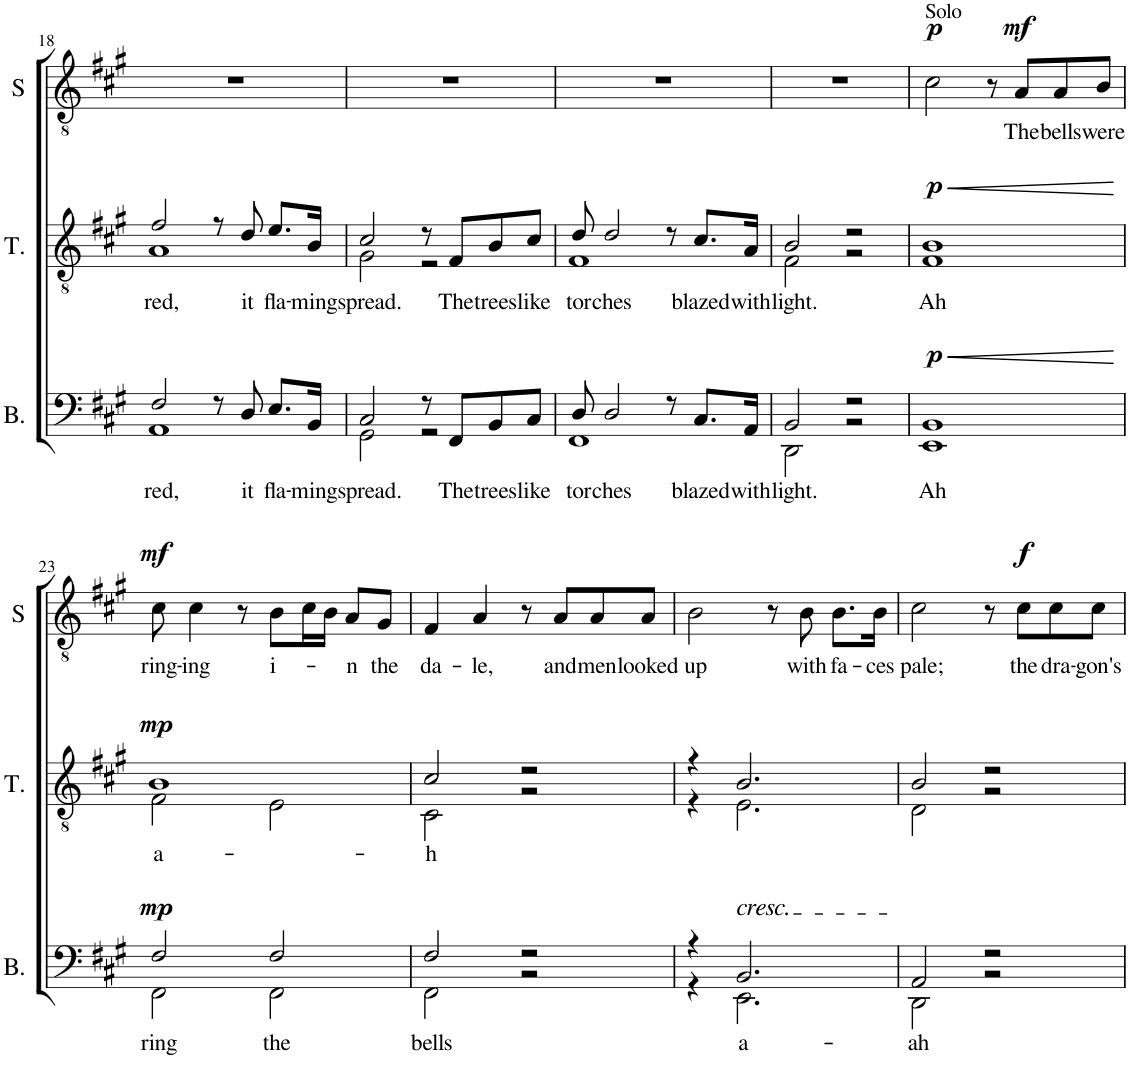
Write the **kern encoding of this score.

**kern	**text	**dynam	**kern	**text	**text	**dynam	**kern	**text	**dynam
*part3	*part3	*part3	*part2	*part2	*part2	*part2	*part1	*part1	*part1
*staff3	*staff3	*staff3	*staff2	*staff2	*staff2	*staff2	*staff1	*staff1	*staff1
*I"Bass	*	*	*I"Tenor	*	*	*	*I"Solo	*	*
*I'B.	*	*	*I'T.	*	*	*	*I'S	*	*
!!LO:PB:g=z
*clefF4	*	*	*clefGv2	*	*	*	*clefGv2	*	*
*k[f#c#g#]	*	*	*k[f#c#g#]	*	*	*	*k[f#c#g#]	*	*
*M4/4	*	*	*M4/4	*	*	*	*M4/4	*	*
=18	=18	=18	=18	=18	=18	=18	=18	=18	=18
!	!LO:LY:b	!	!	!LO:LY:b	!	!	!	!	!
*^	*	*	*^	*	*	*	*	*	*
2F#/	1AA	red,	.	2f#/	1A	red,	.	.	1r	.	.
8r	.	.	.	8r	.	.	.	.	.	.	.
!	!	!LO:LY:b	!	!	!	!LO:LY:b	!	!	!	!	!
8D/	.	it	.	8d/	.	it	.	.	.	.	.
!	!	!LO:LY:b	!	!	!	!LO:LY:b	!	!	!	!	!
8.E/L	.	fla-	.	8.e/L	.	fla-	.	.	.	.	.
!	!	!LO:LY:b	!	!	!	!LO:LY:b	!	!	!	!	!
16BB/Jk	.	-ming	.	16B/Jk	.	-ming	.	.	.	.	.
=19	=19	=19	=19	=19	=19	=19	=19	=19	=19	=19	=19
!	!	!LO:LY:b	!	!	!	!LO:LY:b	!	!	!	!	!
2C#/	2GG#\	spread.	.	2c#/	2G#\	spread.	.	.	1r	.	.
8r	2r	.	.	8r	2r	.	.	.	.	.	.
!	!	!LO:LY:b	!	!	!	!LO:LY:b	!	!	!	!	!
8FF#/L	.	The	.	8F#/L	.	The	.	.	.	.	.
!	!	!LO:LY:b	!	!	!	!LO:LY:b	!	!	!	!	!
8BB/	.	trees	.	8B/	.	trees	.	.	.	.	.
!	!	!LO:LY:b	!	!	!	!LO:LY:b	!	!	!	!	!
8C#/J	.	like	.	8c#/J	.	like	.	.	.	.	.
=20	=20	=20	=20	=20	=20	=20	=20	=20	=20	=20	=20
!	!	!LO:LY:b	!	!	!	!LO:LY:b	!	!	!	!	!
8D/	1FF#	tor	.	8d/	1F#	tor	.	.	1r	.	.
!	!	!LO:LY:b	!	!	!	!LO:LY:b	!	!	!	!	!
2D/	.	-ches	.	2d/	.	-ches	.	.	.	.	.
8r	.	.	.	8r	.	.	.	.	.	.	.
!	!	!LO:LY:b	!	!	!	!LO:LY:b	!	!	!	!	!
8.C#/L	.	blazed	.	8.c#/L	.	blazed	.	.	.	.	.
!	!	!LO:LY:b	!	!	!	!LO:LY:b	!	!	!	!	!
16AA/Jk	.	with	.	16A/Jk	.	with	.	.	.	.	.
=21	=21	=21	=21	=21	=21	=21	=21	=21	=21	=21	=21
!	!	!LO:LY:b	!	!	!	!LO:LY:b	!	!	!	!	!
2BB/	2DD\	light.	.	2B/	2F#\	light.	.	.	1r	.	.
2r	2r	.	.	2r	2r	.	.	.	.	.	.
=22	=22	=22	=22	=22	=22	=22	=22	=22	=22	=22	=22
!	!	!	!	!	!	!	!	!	!LO:TX:a:t=Solo	!	!
!	!	!LO:LY:b	!LO:HP:b	!	!	!LO:LY:b	!	!LO:HP:b	!	!	!
!	!	!	!LO:DY:n=1:a	!	!	!	!	!LO:DY:n=1:a	!	!	!LO:DY:a
1BB	1EE	Ah	< p	1B	1F#	Ah	.	< p	2c#\	.	p
.	.	.	.	.	.	.	.	.	8r	.	.
!	!	!	!	!	!	!	!	!	!	!LO:LY:b	!LO:DY:a
.	.	.	.	.	.	.	.	.	8A/L	The	mf
!	!	!	!	!	!	!	!	!	!	!LO:LY:b	!
.	.	.	.	.	.	.	.	.	8A/	bells	.
!	!	!	!	!	!	!	!	!	!	!LO:LY:b	!
.	.	.	.	.	.	.	.	.	8B/J	were	.
*v	*v	*	*	*	*	*	*	*	*	*	*
*	*	*	*v	*v	*	*	*	*	*	*
.	.	[	.	.	.	[	.	.	.
!!LO:LB:g=z
=23	=23	=23	=23	=23	=23	=23	=23	=23	=23
*^	*	*	*	*	*	*	*	*	*
!	!	!LO:LY:b	!LO:DY:a	!	!	!LO:LY:b	!LO:DY:a	!	!LO:LY:b	!LO:DY:a
*	*	*	*	*^	*	*	*	*	*	*
2F#/	2FF#\	ring	mp	1B	2F#\	.	a-	mp	8c#\	ring-	mf
!	!	!	!	!	!	!	!	!	!	!LO:LY:b	!
.	.	.	.	.	.	.	.	.	4c#\	-ing	.
.	.	.	.	.	.	.	.	.	8r	.	.
!	!	!LO:LY:b	!	!	!	!	!	!	!	!LO:LY:b	!
2F#/	2FF#\	the	.	.	2E\	.	.	.	8B\L	i-	.
.	.	.	.	.	.	.	.	.	16c#\L	.	.
.	.	.	.	.	.	.	.	.	16B\JJ	.	.
!	!	!	!	!	!	!	!	!	!	!LO:LY:b	!
.	.	.	.	.	.	.	.	.	8A/L	-n	.
!	!	!	!	!	!	!	!	!	!	!LO:LY:b	!
.	.	.	.	.	.	.	.	.	8G#/J	the	.
=24	=24	=24	=24	=24	=24	=24	=24	=24	=24	=24	=24
!	!	!LO:LY:b	!	!	!	!	!LO:LY:b	!	!	!LO:LY:b	!
2F#/	2FF#\	bells	.	2c#/	2C#\	.	-h	.	4F#/	da-	.
!	!	!	!	!	!	!	!	!	!	!LO:LY:b	!
.	.	.	.	.	.	.	.	.	4A/	-le,	.
2r	2r	.	.	2r	2r	.	.	.	8r	.	.
!	!	!	!	!	!	!	!	!	!	!LO:LY:b	!
.	.	.	.	.	.	.	.	.	8A/L	and	.
!	!	!	!	!	!	!	!	!	!	!LO:LY:b	!
.	.	.	.	.	.	.	.	.	8A/	men	.
!	!	!	!	!	!	!	!	!	!	!LO:LY:b	!
.	.	.	.	.	.	.	.	.	8A/J	looked	.
=25	=25	=25	=25	=25	=25	=25	=25	=25	=25	=25	=25
!	!	!	!	!	!	!	!	!	!	!LO:LY:b	!
4r	4r	.	.	4r	4r	.	.	.	2B\	up	.
!LO:TX:a:i:t=cresc.	!	!	!	!	!	!	!	!	!	!	!
!	!	!LO:LY:b	!	!	!	!	!	!	!	!	!
2.BB/	2.EE\	a-	.	2.B/	2.E\	.	.	.	.	.	.
.	.	.	.	.	.	.	.	.	8r	.	.
!	!	!	!	!	!	!	!	!	!	!LO:LY:b	!
.	.	.	.	.	.	.	.	.	8B\	with	.
!	!	!	!	!	!	!	!	!	!	!LO:LY:b	!
.	.	.	.	.	.	.	.	.	8.B\L	fa-	.
!	!	!	!	!	!	!	!	!	!	!LO:LY:b	!
.	.	.	.	.	.	.	.	.	16B\Jk	-ces	.
=26	=26	=26	=26	=26	=26	=26	=26	=26	=26	=26	=26
!	!	!LO:LY:b	!	!	!	!	!	!	!	!LO:LY:b	!
2AA/	2DD\	-ah	.	2B/	2D\	.	.	.	2c#\	pale;	.
2r	2r	.	.	2r	2r	.	.	.	8r	.	.
!	!	!	!	!	!	!	!	!	!	!LO:LY:b	!LO:DY:a
.	.	.	.	.	.	.	.	.	8c#\L	the	f
!	!	!	!	!	!	!	!	!	!	!LO:LY:b	!
.	.	.	.	.	.	.	.	.	8c#\	dra-	.
!	!	!	!	!	!	!	!	!	!	!LO:LY:b	!
.	.	.	.	.	.	.	.	.	8c#\J	-gon's	.
*v	*v	*	*	*	*	*	*	*	*	*	*
*	*	*	*v	*v	*	*	*	*	*	*
=	=	=	=	=	=	=	=	=	=
*-	*-	*-	*-	*-	*-	*-	*-	*-	*-
